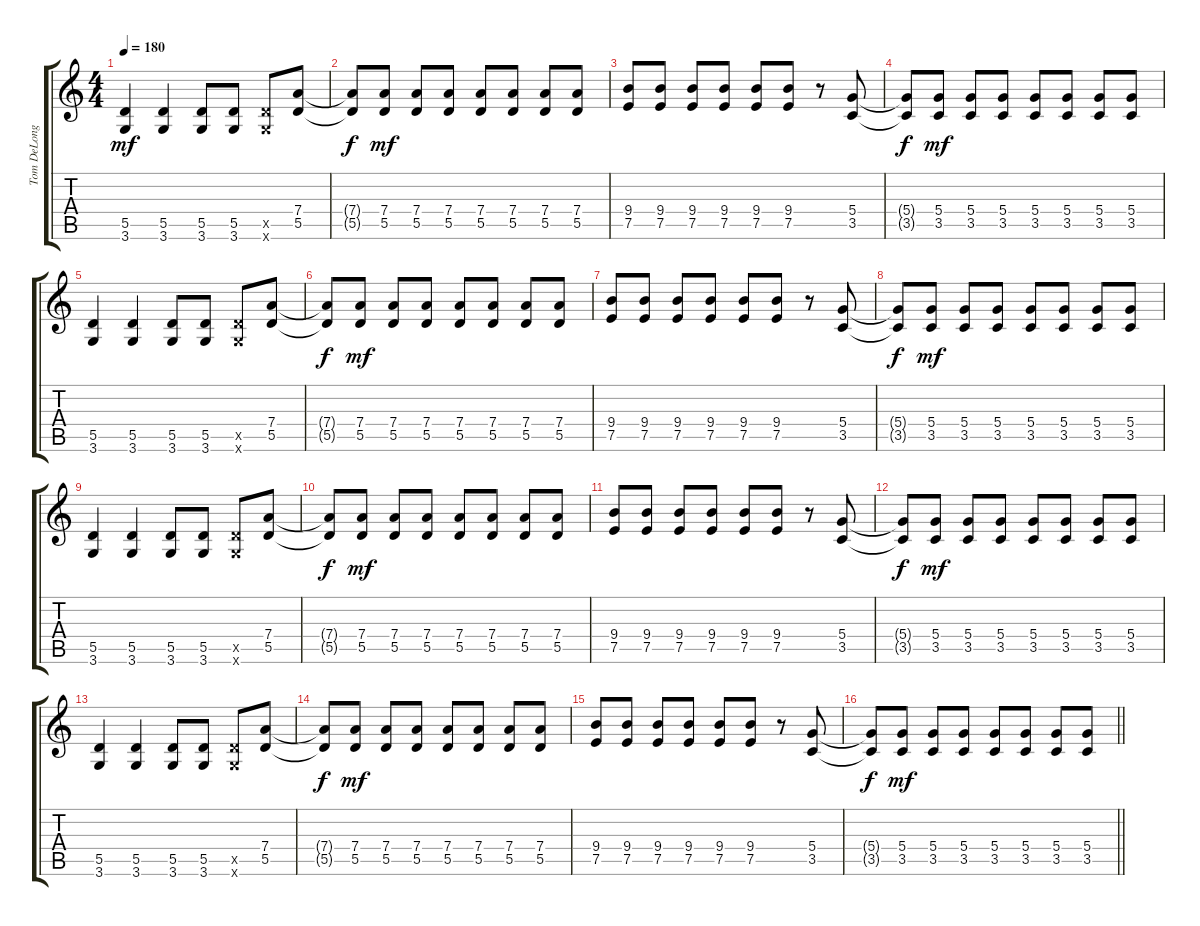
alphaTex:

\track ("Tom DeLonge 2" "Tom DeLong") {instrument electricguitarclean}
\staff {score tabs}
\tuning (E4 B3 G3 D3 A2 E2) {hide}
\ts (4 4)
\tempo 180
\clef g2
\ks c
(5.5 3.6).4{dy mf} (5.5 3.6).4 (5.5 3.6).8 (5.5 3.6).8 (5.5{x} 3.6{x}).8 (7.4 5.5).8 |
(7.4{t} 5.5{t}).8{dy f} (7.4 5.5).8{dy mf} (7.4 5.5).8 (7.4 5.5).8 (7.4 5.5).8 (7.4 5.5).8 (7.4 5.5).8 (7.4 5.5).8 |
(9.4 7.5).8 (9.4 7.5).8 (9.4 7.5).8 (9.4 7.5).8 (9.4 7.5).8 (9.4 7.5).8 r.8 (5.4 3.5).8 |
(5.4{t} 3.5{t}).8{dy f} (5.4 3.5).8{dy mf} (5.4 3.5).8 (5.4 3.5).8 (5.4 3.5).8 (5.4 3.5).8 (5.4 3.5).8 (5.4 3.5).8 |
(5.5 3.6).4 (5.5 3.6).4 (5.5 3.6).8 (5.5 3.6).8 (5.5{x} 3.6{x}).8 (7.4 5.5).8 |
(7.4{t} 5.5{t}).8{dy f} (7.4 5.5).8{dy mf} (7.4 5.5).8 (7.4 5.5).8 (7.4 5.5).8 (7.4 5.5).8 (7.4 5.5).8 (7.4 5.5).8 |
(9.4 7.5).8 (9.4 7.5).8 (9.4 7.5).8 (9.4 7.5).8 (9.4 7.5).8 (9.4 7.5).8 r.8 (5.4 3.5).8 |
(5.4{t} 3.5{t}).8{dy f} (5.4 3.5).8{dy mf} (5.4 3.5).8 (5.4 3.5).8 (5.4 3.5).8 (5.4 3.5).8 (5.4 3.5).8 (5.4 3.5).8 |
(5.5 3.6).4 (5.5 3.6).4 (5.5 3.6).8 (5.5 3.6).8 (5.5{x} 3.6{x}).8 (7.4 5.5).8 |
(7.4{t} 5.5{t}).8{dy f} (7.4 5.5).8{dy mf} (7.4 5.5).8 (7.4 5.5).8 (7.4 5.5).8 (7.4 5.5).8 (7.4 5.5).8 (7.4 5.5).8 |
(9.4 7.5).8 (9.4 7.5).8 (9.4 7.5).8 (9.4 7.5).8 (9.4 7.5).8 (9.4 7.5).8 r.8 (5.4 3.5).8 |
(5.4{t} 3.5{t}).8{dy f} (5.4 3.5).8{dy mf} (5.4 3.5).8 (5.4 3.5).8 (5.4 3.5).8 (5.4 3.5).8 (5.4 3.5).8 (5.4 3.5).8 |
(5.5 3.6).4 (5.5 3.6).4 (5.5 3.6).8 (5.5 3.6).8 (5.5{x} 3.6{x}).8 (7.4 5.5).8 |
(7.4{t} 5.5{t}).8{dy f} (7.4 5.5).8{dy mf} (7.4 5.5).8 (7.4 5.5).8 (7.4 5.5).8 (7.4 5.5).8 (7.4 5.5).8 (7.4 5.5).8 |
(9.4 7.5).8 (9.4 7.5).8 (9.4 7.5).8 (9.4 7.5).8 (9.4 7.5).8 (9.4 7.5).8 r.8 (5.4 3.5).8 |
\barLineRight lightlight
(5.4{t} 3.5{t}).8{dy f} (5.4 3.5).8{dy mf} (5.4 3.5).8 (5.4 3.5).8 (5.4 3.5).8 (5.4 3.5).8 (5.4 3.5).8 (5.4 3.5).8
